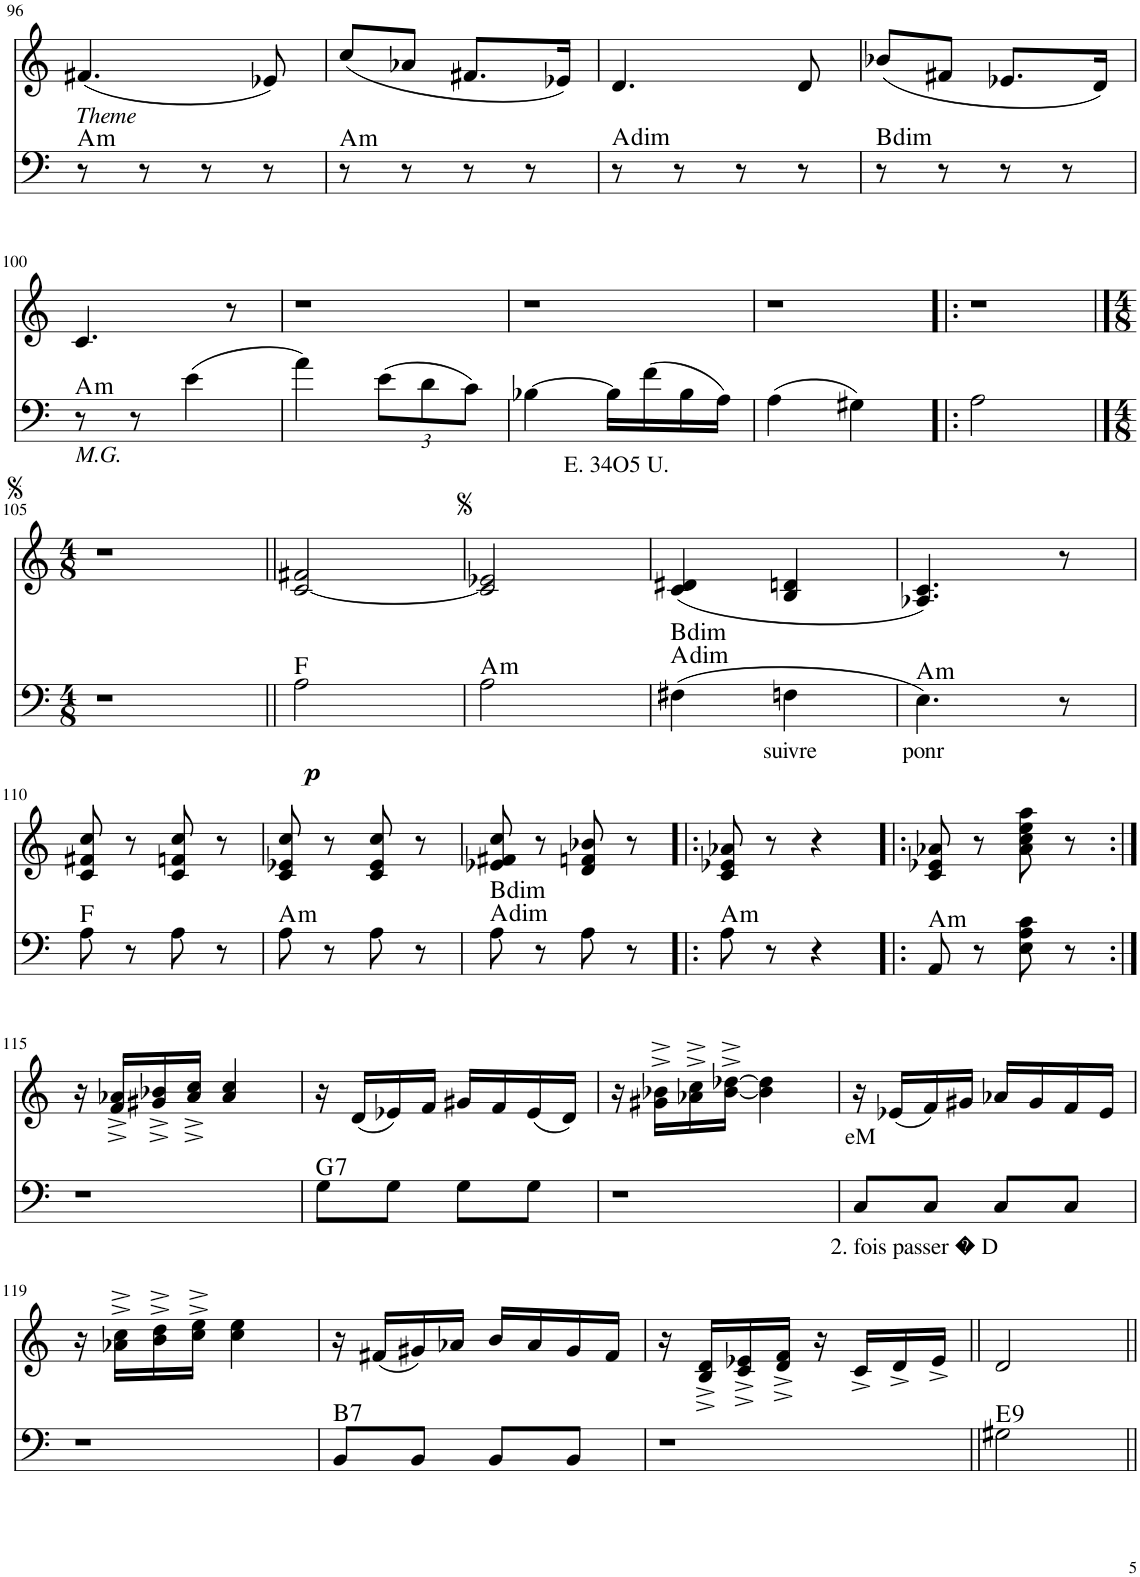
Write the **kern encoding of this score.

**kern	**text	**dynam	**kern	**text
*part2	*part2	*part2	*part1	*part1
*staff2	*staff2	*staff2	*staff1	*staff1
*I"Piano	*	*	*I"Piano	*
*I'Pno	*	*	*I'Pno	*
!!LO:PB:g=z
*clefF4	*	*	*clefG2	*
*k[]	*	*	*k[]	*
*M4/8	*	*	*M4/8	*
=96	=96	=96	=96	=96
!	!	!	!LO:TX:b:i:t=Theme	!
8r	.	.	(4.f#X/	.
8r	.	.	.	.
8r	.	.	.	.
8r	.	.	8e-X/)	.
=97	=97	=97	=97	=97
8r	.	.	(8cc/L	.
8r	.	.	8a-X/J	.
8r	.	.	8.f#X/L	.
8r	.	.	.	.
.	.	.	16e-X/Jk)	.
=98	=98	=98	=98	=98
8r	.	.	4.d/	.
8r	.	.	.	.
8r	.	.	.	.
8r	.	.	8d/	.
=99	=99	=99	=99	=99
8r	.	.	(8b-X/L	.
8r	.	.	8f#X/J	.
8r	.	.	8.e-X/L	.
8r	.	.	.	.
.	.	.	16d/Jk)	.
!!LO:LB:g=z
=100	=100	=100	=100	=100
!LO:TX:b:i:t=M.G.	!	!	!	!
8r	.	.	4.c/	.
8r	.	.	.	.
(4e\	.	.	.	.
.	.	.	8r	.
=101	=101	=101	=101	=101
4a\)	.	.	2r	.
*Xbrackettup	*	*	*	*
(12e\L	.	.	.	.
12d\	.	.	.	.
12c\J)	.	.	.	.
=102	=102	=102	=102	=102
[4B-X\	.	.	2r	.
!	!LO:LY:b	!	!	!
16B-\LL]	E. 34O5 U.	.	.	.
(16f\	.	.	.	.
16B-\	.	.	.	.
16A\JJ)	.	.	.	.
=103	=103	=103	=103	=103
(4A\	.	.	2r	.
4G#X\)	.	.	.	.
=104!|:	=104!|:	=104!|:	=104!|:	=104!|:
2A\	.	.	2r	.
!!LO:LB:g=z
==105	==105	==105	==105	==105
*M4/8	*	*	*M4/8	*
2r	.	.	2r	.
=106||	=106||	=106||	=106||	=106||
!	!	!LO:DY:b	!	!
2A\	.	p	[2c/ 2f#X/	.
=107	=107	=107	=107	=107
2A\	.	.	2c/] 2e-X/	.
=108	=108	=108	=108	=108
(4F#X\	.	.	(4c/ 4d#X/	.
!	!LO:LY:b	!	!	!
4Fn\	suivre	.	4B/ 4dn/	.
=109	=109	=109	=109	=109
!	!LO:LY:b	!	!	!
4.E\)	ponr	.	4.A-X/ 4.c/)	.
8r	.	.	8r	.
!!LO:LB:g=z
=110	=110	=110	=110	=110
8A\	.	.	8c/ 8f#X/ 8cc/	.
8r	.	.	8r	.
8A\	.	.	8c/ 8fn/ 8cc/	.
8r	.	.	8r	.
=111	=111	=111	=111	=111
8A\	.	.	8c/ 8e-X/ 8cc/	.
8r	.	.	8r	.
8A\	.	.	8c/ 8e-/ 8cc/	.
8r	.	.	8r	.
=112	=112	=112	=112	=112
8A\	.	.	8e-X/ 8f#X/ 8cc/	.
8r	.	.	8r	.
8A\	.	.	8d/ 8fn/ 8b-X/	.
8r	.	.	8r	.
=113!|:	=113!|:	=113!|:	=113!|:	=113!|:
8A\	.	.	8c/ 8e-X/ 8a-X/	.
8r	.	.	8r	.
4r	.	.	4r	.
=114!|:	=114!|:	=114!|:	=114!|:	=114!|:
8AA/	.	.	8c/ 8e-X/ 8a-X/	.
8r	.	.	8r	.
8E\ 8A\ 8c\	.	.	8a-\ 8cc\ 8ee\ 8aa\	.
8r	.	.	8r	.
!!LO:LB:g=z
=115:|!	=115:|!	=115:|!	=115:|!	=115:|!
2r	.	.	16r	.
.	.	.	16f/^ 16a-X/^LL	.
.	.	.	16g#X/^ 16b-X/^	.
.	.	.	16a-/^ 16cc/^JJ	.
.	.	.	4a-/ 4cc/	.
=116	=116	=116	=116	=116
8G\L	.	.	16r	.
.	.	.	(16d/LL	.
8G\J	.	.	16e-X/)	.
.	.	.	16f/JJ	.
8G\L	.	.	16g#X/LL	.
.	.	.	16f/	.
8G\J	.	.	(16e-/	.
.	.	.	16d/JJ)	.
=117	=117	=117	=117	=117
2r	.	.	16r	.
.	.	.	16g#X\^ 16b-X\^LL	.
.	.	.	16a-X\^ 16cc\^	.
.	.	.	[16b-\^ [16dd-X\^JJ	.
.	.	.	4b-\] 4dd-\]	.
=118	=118	=118	=118	=118
!	!LO:LY:b	!	!	!LO:LY:b
8C/L	2. fois passer � D	.	16r	eM
.	.	.	(16e-X/LL	.
8C/J	.	.	16f/)	.
.	.	.	16g#X/JJ	.
8C/L	.	.	16a-X/LL	.
.	.	.	16g#/	.
8C/J	.	.	16f/	.
.	.	.	16e-/JJ	.
!!LO:LB:g=z
=119	=119	=119	=119	=119
2r	.	.	16r	.
.	.	.	16a-X\^ 16cc\^LL	.
.	.	.	16b\^ 16dd\^	.
.	.	.	16cc\^ 16ee\^JJ	.
.	.	.	4cc\ 4ee\	.
=120	=120	=120	=120	=120
8BB/L	.	.	16r	.
.	.	.	(16f#X/LL	.
8BB/J	.	.	16g#X/)	.
.	.	.	16a-X/JJ	.
8BB/L	.	.	16b/LL	.
.	.	.	16a-/	.
8BB/J	.	.	16g#/	.
.	.	.	16f#/JJ	.
=121	=121	=121	=121	=121
2r	.	.	16r	.
.	.	.	16B/^ 16d/^LL	.
.	.	.	16c/^ 16e-X/^	.
.	.	.	16d/^ 16f/^JJ	.
.	.	.	16r	.
.	.	.	16c^/LL	.
.	.	.	16d^/	.
.	.	.	16e-^/JJ	.
=122||	=122||	=122||	=122||	=122||
2G#X\	.	.	2d/	.
=||	=||	=||	=||	=||
*-	*-	*-	*-	*-
